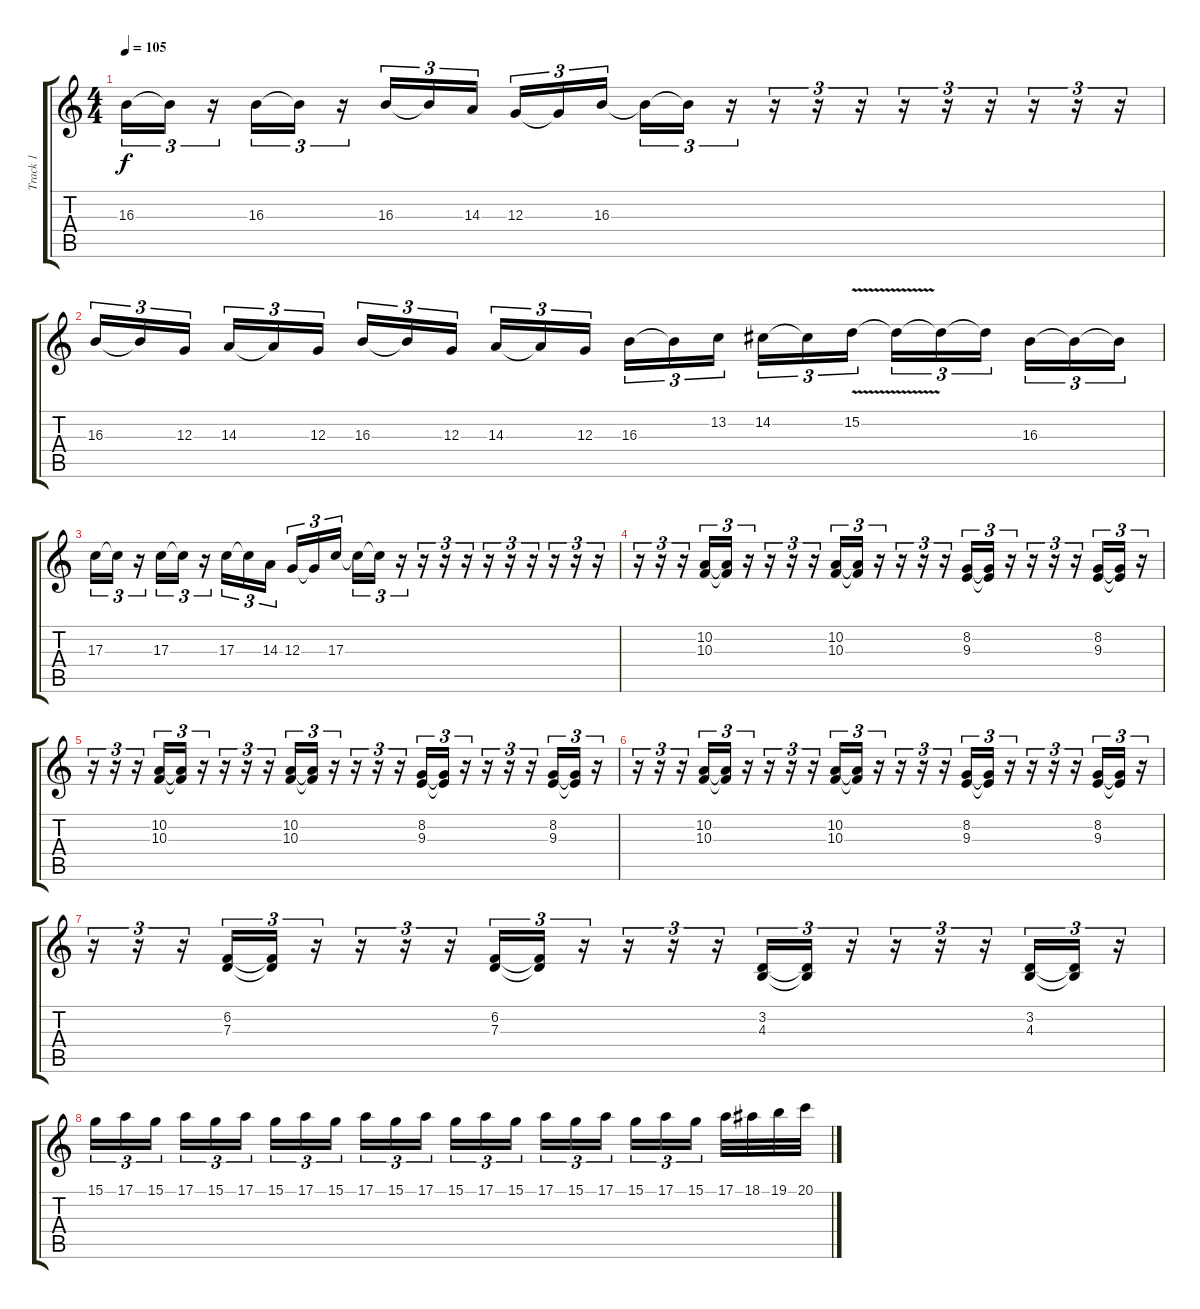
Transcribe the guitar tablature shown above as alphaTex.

\track ("Track 1" "Track 1") {instrument flute}
\staff {score tabs}
\tuning (E4 B3 G3 D3 A2 E2) {hide}
\ts (4 4)
\tempo 105
\clef g2
\ks c
16.3.16{tu (3 2) dy f} 16.3{t}.16{tu (3 2)} r.16{tu (3 2)} 16.3.16{tu (3 2)} 16.3{t}.16{tu (3 2)} r.16{tu (3 2)} 16.3.16{tu (3 2)} 16.3{t}.16{tu (3 2)} 14.3.16{tu (3 2) beam splitsecondary} 12.3.16{tu (3 2)} 12.3{t}.16{tu (3 2)} 16.3.16{tu (3 2)} 16.3{t}.16{tu (3 2)} 16.3{t}.16{tu (3 2)} r.16{tu (3 2)} r.16{tu (3 2)} r.16{tu (3 2)} r.16{tu (3 2)} r.16{tu (3 2)} r.16{tu (3 2)} r.16{tu (3 2)} r.16{tu (3 2)} r.16{tu (3 2)} r.16{tu (3 2)} |
16.3.16{tu (3 2)} 16.3{t}.16{tu (3 2)} 12.3.16{tu (3 2) beam splitsecondary} 14.3.16{tu (3 2)} 14.3{t}.16{tu (3 2)} 12.3.16{tu (3 2)} 16.3.16{tu (3 2)} 16.3{t}.16{tu (3 2)} 12.3.16{tu (3 2) beam splitsecondary} 14.3.16{tu (3 2)} 14.3{t}.16{tu (3 2)} 12.3.16{tu (3 2)} 16.3.16{tu (3 2)} 16.3{t}.16{tu (3 2)} 13.2.16{tu (3 2) beam splitsecondary} 14.2.16{tu (3 2)} 14.2{t}.16{tu (3 2)} 15.2{v}.16{tu (3 2)} 15.2{t}.16{tu (3 2)} 15.2{t}.16{tu (3 2)} 15.2{t}.16{tu (3 2) beam splitsecondary} 16.3.16{tu (3 2)} 16.3{t}.16{tu (3 2)} 16.3{t}.16{tu (3 2)} |
17.3.16{tu (3 2)} 17.3{t}.16{tu (3 2)} r.16{tu (3 2)} 17.3.16{tu (3 2)} 17.3{t}.16{tu (3 2)} r.16{tu (3 2)} 17.3.16{tu (3 2)} 17.3{t}.16{tu (3 2)} 14.3.16{tu (3 2) beam splitsecondary} 12.3.16{tu (3 2)} 12.3{t}.16{tu (3 2)} 17.3.16{tu (3 2)} 17.3{t}.16{tu (3 2)} 17.3{t}.16{tu (3 2)} r.16{tu (3 2)} r.16{tu (3 2)} r.16{tu (3 2)} r.16{tu (3 2)} r.16{tu (3 2)} r.16{tu (3 2)} r.16{tu (3 2)} r.16{tu (3 2)} r.16{tu (3 2)} r.16{tu (3 2)} |
r.16{tu (3 2)} r.16{tu (3 2)} r.16{tu (3 2)} (10.2 10.3).16{tu (3 2)} (10.2{t} 10.3{t}).16{tu (3 2)} r.16{tu (3 2)} r.16{tu (3 2)} r.16{tu (3 2)} r.16{tu (3 2)} (10.2 10.3).16{tu (3 2)} (10.2{t} 10.3{t}).16{tu (3 2)} r.16{tu (3 2)} r.16{tu (3 2)} r.16{tu (3 2)} r.16{tu (3 2)} (8.2 9.3).16{tu (3 2)} (8.2{t} 9.3{t}).16{tu (3 2)} r.16{tu (3 2)} r.16{tu (3 2)} r.16{tu (3 2)} r.16{tu (3 2)} (8.2 9.3).16{tu (3 2)} (8.2{t} 9.3{t}).16{tu (3 2)} r.16{tu (3 2)} |
r.16{tu (3 2)} r.16{tu (3 2)} r.16{tu (3 2)} (10.2 10.3).16{tu (3 2)} (10.2{t} 10.3{t}).16{tu (3 2)} r.16{tu (3 2)} r.16{tu (3 2)} r.16{tu (3 2)} r.16{tu (3 2)} (10.2 10.3).16{tu (3 2)} (10.2{t} 10.3{t}).16{tu (3 2)} r.16{tu (3 2)} r.16{tu (3 2)} r.16{tu (3 2)} r.16{tu (3 2)} (8.2 9.3).16{tu (3 2)} (8.2{t} 9.3{t}).16{tu (3 2)} r.16{tu (3 2)} r.16{tu (3 2)} r.16{tu (3 2)} r.16{tu (3 2)} (8.2 9.3).16{tu (3 2)} (8.2{t} 9.3{t}).16{tu (3 2)} r.16{tu (3 2)} |
r.16{tu (3 2)} r.16{tu (3 2)} r.16{tu (3 2)} (10.2 10.3).16{tu (3 2)} (10.2{t} 10.3{t}).16{tu (3 2)} r.16{tu (3 2)} r.16{tu (3 2)} r.16{tu (3 2)} r.16{tu (3 2)} (10.2 10.3).16{tu (3 2)} (10.2{t} 10.3{t}).16{tu (3 2)} r.16{tu (3 2)} r.16{tu (3 2)} r.16{tu (3 2)} r.16{tu (3 2)} (8.2 9.3).16{tu (3 2)} (8.2{t} 9.3{t}).16{tu (3 2)} r.16{tu (3 2)} r.16{tu (3 2)} r.16{tu (3 2)} r.16{tu (3 2)} (8.2 9.3).16{tu (3 2)} (8.2{t} 9.3{t}).16{tu (3 2)} r.16{tu (3 2)} |
r.16{tu (3 2)} r.16{tu (3 2)} r.16{tu (3 2)} (6.2 7.3).16{tu (3 2)} (6.2{t} 7.3{t}).16{tu (3 2)} r.16{tu (3 2)} r.16{tu (3 2)} r.16{tu (3 2)} r.16{tu (3 2)} (6.2 7.3).16{tu (3 2)} (6.2{t} 7.3{t}).16{tu (3 2)} r.16{tu (3 2)} r.16{tu (3 2)} r.16{tu (3 2)} r.16{tu (3 2)} (3.2 4.3).16{tu (3 2)} (3.2{t} 4.3{t}).16{tu (3 2)} r.16{tu (3 2)} r.16{tu (3 2)} r.16{tu (3 2)} r.16{tu (3 2)} (3.2 4.3).16{tu (3 2)} (3.2{t} 4.3{t}).16{tu (3 2)} r.16{tu (3 2)} |
15.1.16{tu (3 2)} 17.1.16{tu (3 2)} 15.1.16{tu (3 2) beam splitsecondary} 17.1.16{tu (3 2)} 15.1.16{tu (3 2)} 17.1.16{tu (3 2)} 15.1.16{tu (3 2)} 17.1.16{tu (3 2)} 15.1.16{tu (3 2) beam splitsecondary} 17.1.16{tu (3 2)} 15.1.16{tu (3 2)} 17.1.16{tu (3 2)} 15.1.16{tu (3 2)} 17.1.16{tu (3 2)} 15.1.16{tu (3 2) beam splitsecondary} 17.1.16{tu (3 2)} 15.1.16{tu (3 2)} 17.1.16{tu (3 2)} 15.1.16{tu (3 2)} 17.1.16{tu (3 2)} 15.1.16{tu (3 2) beam splitsecondary} 17.1.32 18.1.32 19.1.32 20.1.32
